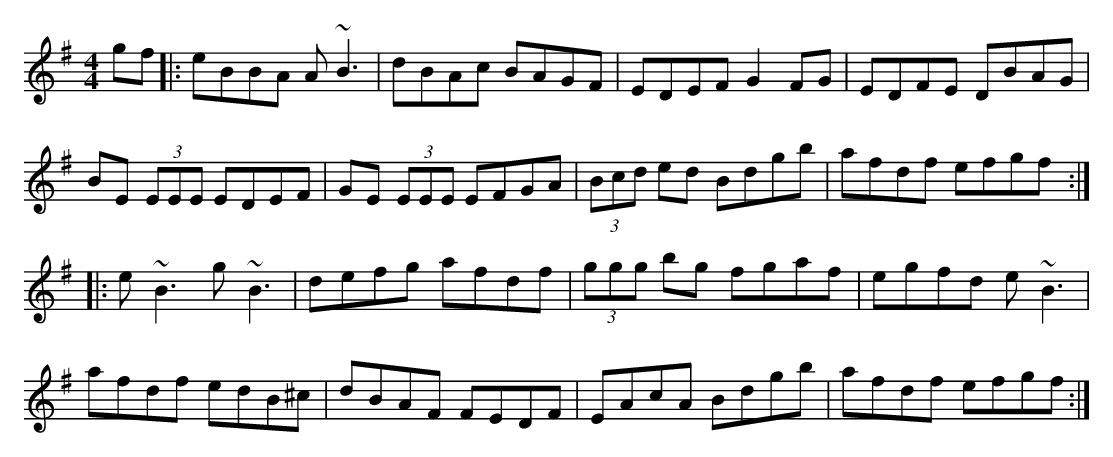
X:1
M:4/4
K:Emin
gf|:eBBA A~B3|dBAc BAGF|EDEF G2 FG|EDFE DBAG|
BE (3EEE EDEF|GE (3EEE EFGA|(3Bcd ed Bdgb|afdf efgf:|
|:e~B3 g~B3|defg afdf|(3ggg bg fgaf|egfd e~B3|
afdf edB^c|dBAF FEDF|EAcA Bdgb|afdf efgf:|
